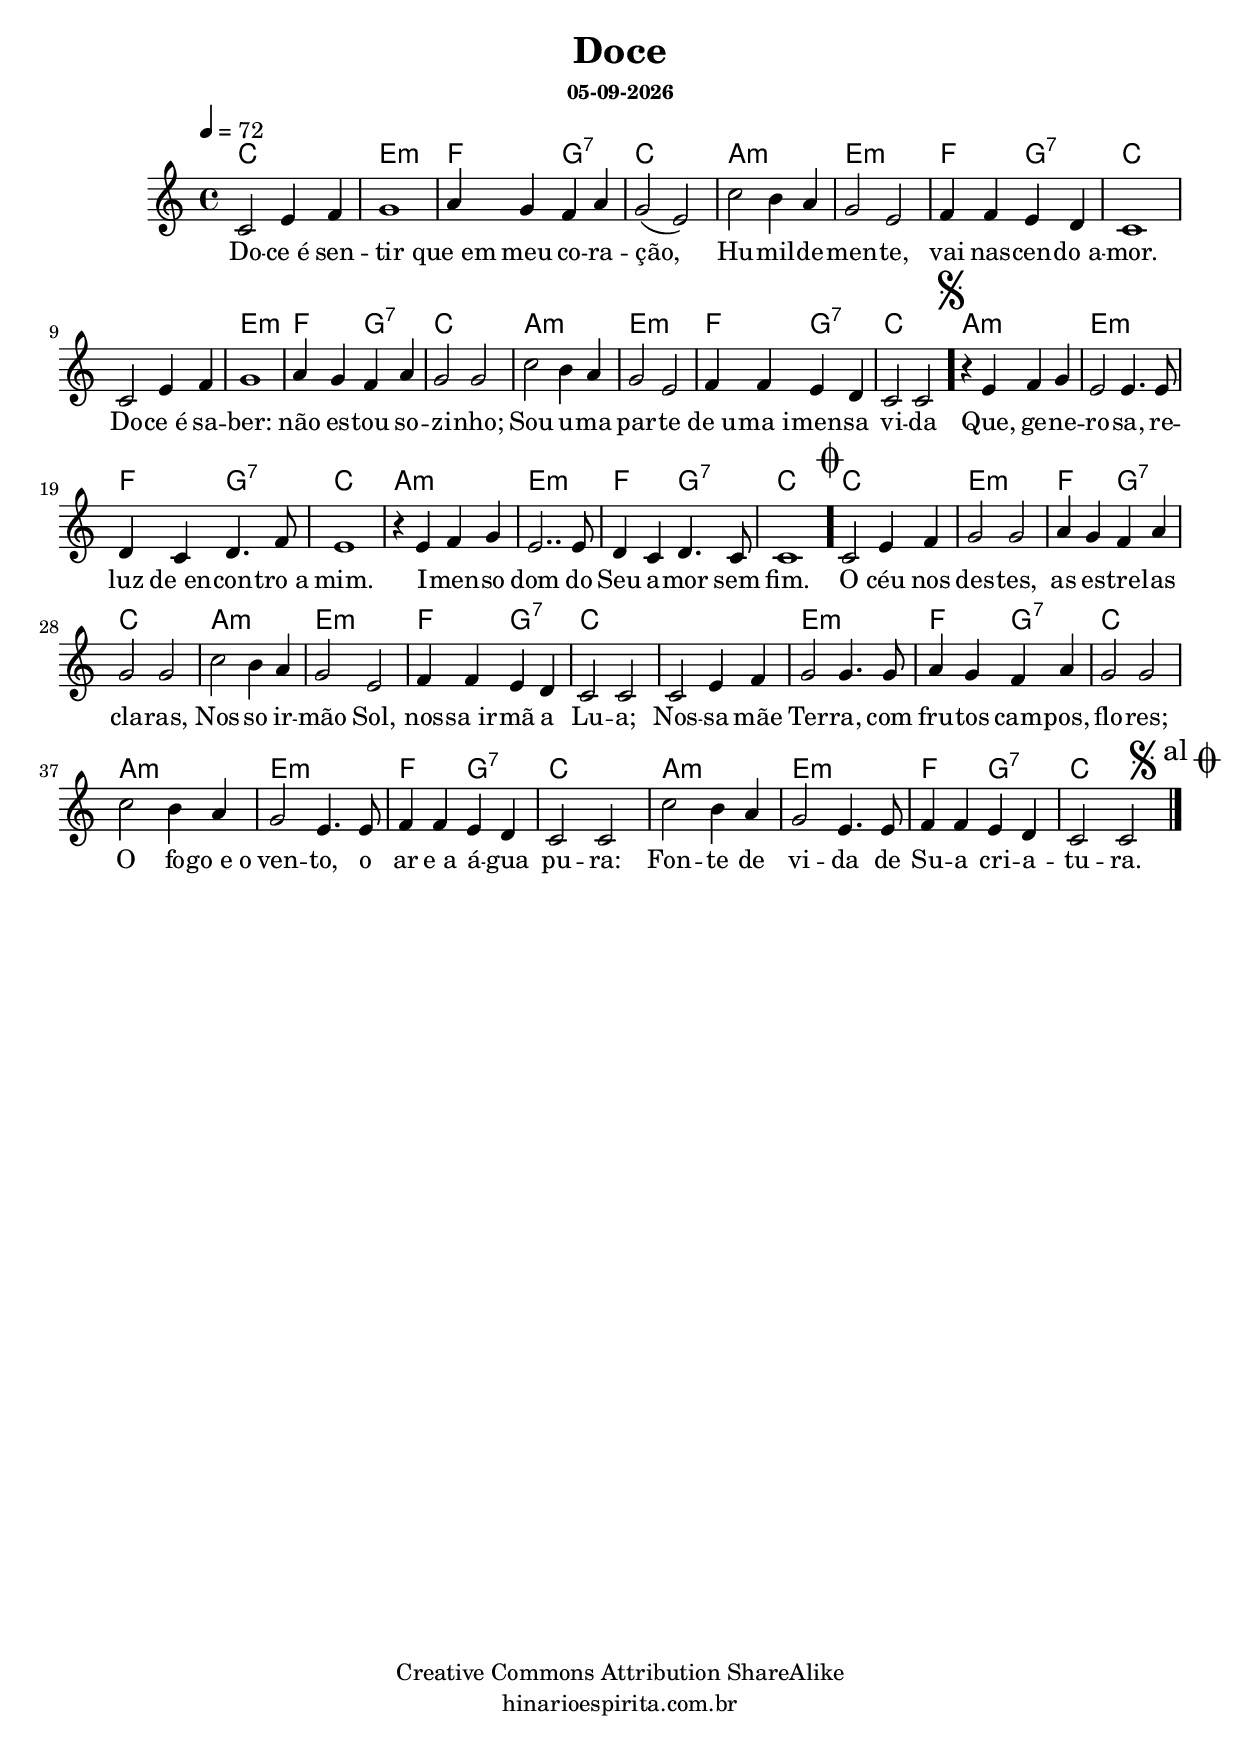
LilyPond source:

\version "2.16.0"
\pointAndClickOff

\header {
  title = "Doce"
  subsubtitle = #(strftime "%d-%m-%Y" (localtime (current-time)))
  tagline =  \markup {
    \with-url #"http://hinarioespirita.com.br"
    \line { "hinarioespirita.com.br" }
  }
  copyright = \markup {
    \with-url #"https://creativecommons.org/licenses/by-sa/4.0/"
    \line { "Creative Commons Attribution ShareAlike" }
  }
}

global = {
  \key c \major
  \time 4/4
  \tempo 4 = 72
  \clef treble
}

introToSegno = \relative c' {
  c2 e4 f | g1 | a4 g f a | g2( e)|
  c'2 b4 a | g2 e | f4 f e d | c1 |
  
  c2 e4 f | g1 | a4 g f a | g2 g|
  c2 b4 a | g2 e | f4 f e d | c2 c 
}

segnoToCoda = \relative c' {
  r4 e4 f g | e2 e4. e8 | d4 c d4. f8 | e1 |
  r4 e4 f g | e2.. e8 | d4 c d4. c8 | c1 
}

codaToEnd = \relative c' {
  c2 e4 f | g2 g | a4 g f a | g2 g|
  c2 b4 a | g2 e | f4 f e d | c2 c |
  
  c2 e4 f | g2 g4. g8 | a4 g f a | g2 g|
  c2 b4 a | g2 e4. e8 | f4 f e d | c2 c |
  c'2 b4 a | g2 e4. e8 | f4 f e d | c2 c
}

letra = \lyricmode {
  Do -- ce_é sen -- tir que_em meu co -- ra -- ção,
  Hu -- mil -- de -- men -- te, vai nas -- cen -- do_a -- mor.
  Do -- ce_é sa -- ber: não es -- tou so -- zi -- nho;
  Sou u -- ma par -- te de_u -- ma_i -- men -- sa vi -- da

  Que, ge -- ne -- ro -- sa, re -- luz de_en -- con -- tro_a mim.
  I -- men -- so dom do Seu a -- mor sem fim.

  O céu nos des -- tes, as es -- tre -- las cla -- ras,
  Nos -- so ir -- mão Sol, nos -- sa_ir -- mã a Lu -- a;
  Nos -- sa mãe Ter -- ra, com fru -- tos cam -- pos, flo -- res;
  O fo -- go_e_o ven -- to, o ar e_a á -- gua pu -- ra:
  Fon -- te de vi -- da de Su -- a cri -- a -- tu -- ra.
}

introToSegnoChords = \chordmode {
  c1 | e:m | f2 g:7 | c1 | 
  a1:m | e:m | f2 g:7 | \repeat percent 2 {c1} |

  e:m | f2 g:7 | c1 | 
  a:m | e:m | f2 g:7 | c1 
}

segnoToCodaChords = \chordmode {
  a:m | e:m | f2 g:7 | c1 |
  a:m | e:m | f2 g:7 | c1
}

codaToEndChords = \chordmode {
  c | e:m | f2 g:7 | c1 | 
  a:m | e:m | f2 g:7 | \repeat percent 2 {c1} |
  
  e:m | f2 g:7 | c1 | 
  a:m | e:m | f2 g:7 | c1 |
  a:m | e:m | f2 g:7 | c1 |
}

\score {
  <<
    \new ChordNames { 
      \set majorSevenSymbol = \markup { 7M }
      \introToSegnoChords
      \segnoToCodaChords
      \codaToEndChords
    }
    \new Staff <<
      \new Voice = "melodia" { 
        \global
        
        \introToSegno
        
        \mark \markup { \musicglyph #"scripts.segno" }
        \bar "."
        \segnoToCoda
        \bar "."
        \mark \markup { \musicglyph #"scripts.coda" }
        
        \codaToEnd
        \mark \markup { \center-align { \musicglyph #"scripts.segno" "al" \musicglyph #"scripts.coda" }}
        \bar "|."
      }
      \lyricsto "melodia" \new Lyrics \letra
      \set Staff.midiInstrument = #"acoustic grand"
    >>
  >>
  \layout {}
}

\score {
  <<
    \new ChordNames { 
      \introToSegnoChords
      \segnoToCodaChords
      \codaToEndChords
      \segnoToCodaChords
    }
    \new Staff <<
      \new Voice = "melodia" { 
        \global
        \introToSegno
        \segnoToCoda
        \codaToEnd
        \segnoToCoda
      }
      \lyricsto "melodia" \new Lyrics \letra
      \set Staff.midiInstrument = #"acoustic grand"
    >>
  >>
  \midi {}
}
